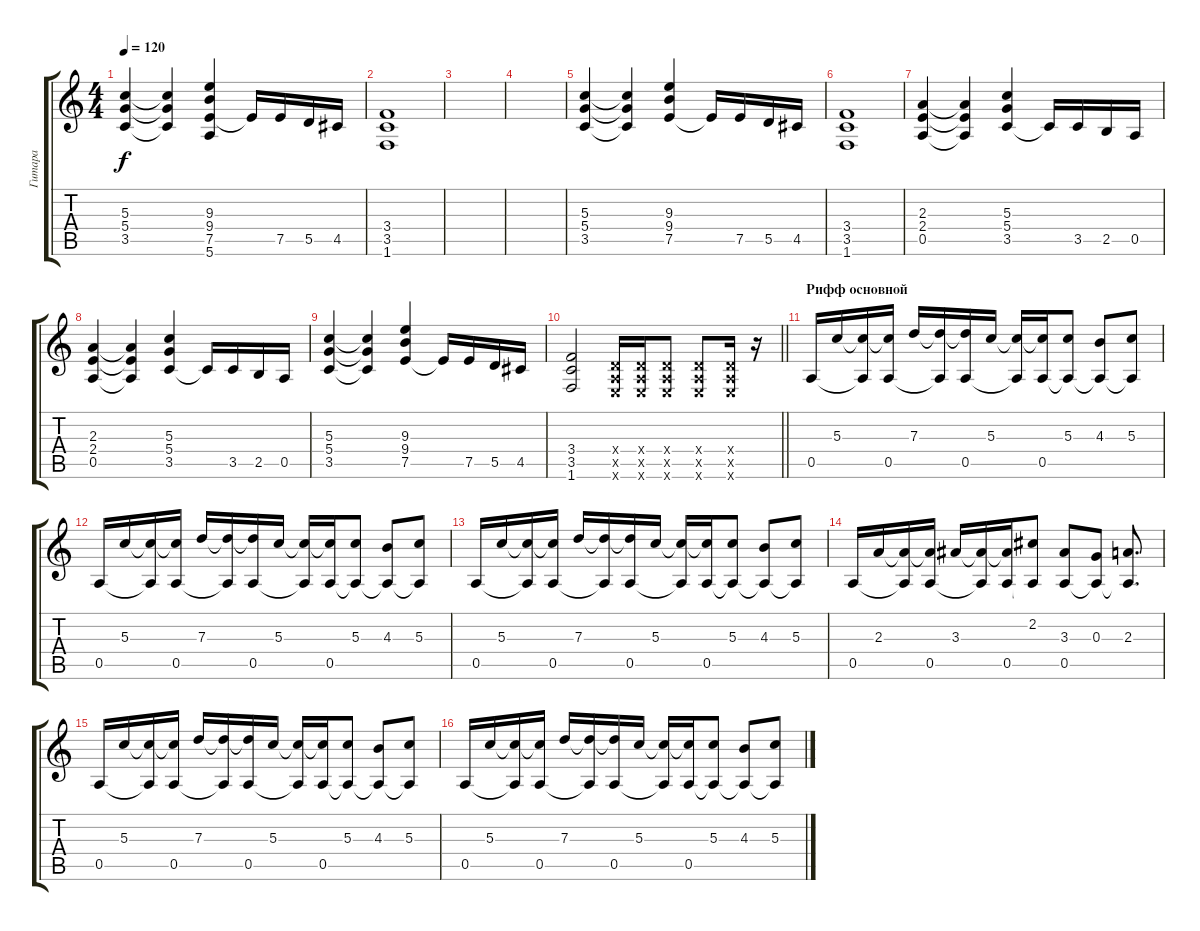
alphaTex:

\track ("Гитара" "Гитара") {instrument acousticguitarsteel}
\staff {score tabs}
\tuning (E4 B3 G3 D3 A2 E2) {hide}
\ts (4 4)
\tempo 120
\clef g2
\ks c
(5.3 5.4 3.5).4{dy f instrument distortionguitar} (5.3{t} 5.4{t} 3.5{t}).4{instrument distortionguitar} (9.3 9.4 7.5 5.6{t}).4{instrument distortionguitar} 7.5{t}.16 7.5.16{instrument distortionguitar} 5.5.16{instrument distortionguitar} 4.5.16{instrument distortionguitar} |
(3.4 3.5 1.6).1{instrument distortionguitar} |
|
|
(5.3 5.4 3.5).4{instrument distortionguitar} (5.3{t} 5.4{t} 3.5{t}).4{instrument distortionguitar} (9.3 9.4 7.5).4{instrument distortionguitar} 7.5{t}.16 7.5.16{instrument distortionguitar} 5.5.16{instrument distortionguitar} 4.5.16{instrument distortionguitar} |
(3.4 3.5 1.6).1{instrument distortionguitar} |
(2.3 2.4 0.5).4{instrument distortionguitar} (2.3{t} 2.4{t} 0.5{t}).4{instrument distortionguitar} (5.3 5.4 3.5).4{instrument distortionguitar} 3.5{t}.16 3.5.16{instrument distortionguitar} 2.5.16{instrument distortionguitar} 0.5.16{instrument distortionguitar} |
(2.3 2.4 0.5).4{instrument distortionguitar} (2.3{t} 2.4{t} 0.5{t}).4{instrument distortionguitar} (5.3 5.4 3.5).4{instrument distortionguitar} 3.5{t}.16 3.5.16{instrument distortionguitar} 2.5.16{instrument distortionguitar} 0.5.16{instrument distortionguitar} |
(5.3 5.4 3.5).4{instrument distortionguitar} (5.3{t} 5.4{t} 3.5{t}).4{instrument distortionguitar} (9.3 9.4 7.5).4{instrument distortionguitar} 7.5{t}.16 7.5.16{instrument distortionguitar} 5.5.16{instrument distortionguitar} 4.5.16{instrument distortionguitar} |
\barLineRight lightlight
(3.4 3.5 1.6).2{instrument distortionguitar} (0.4{x} 0.5{x} 0.6{x}).16 (0.4{x} 0.5{x} 0.6{x}).16 (0.4{x} 0.5{x} 0.6{x}).8 (0.4{x} 0.5{x} 0.6{x}).8 (0.4{x} 0.5{x} 0.6{x}).16 r.16 |
\section ("" "Рифф основной")
0.5.16 5.3.16 (5.3{t} 0.5{t}).16 (5.3{t} 0.5).16 7.3.16 (7.3{t} 0.5{t}).16 (7.3{t} 0.5).16 5.3.16 (5.3{t} 0.5{t}).16 (5.3{t} 0.5).16 (5.3 0.5{t}).8 (4.3 0.5{t}).8 (5.3 0.5{t}).8 |
0.5.16 5.3.16 (5.3{t} 0.5{t}).16 (5.3{t} 0.5).16 7.3.16 (7.3{t} 0.5{t}).16 (7.3{t} 0.5).16 5.3.16 (5.3{t} 0.5{t}).16 (5.3{t} 0.5).16 (5.3 0.5{t}).8 (4.3 0.5{t}).8 (5.3 0.5{t}).8 |
0.5.16 5.3.16 (5.3{t} 0.5{t}).16 (5.3{t} 0.5).16 7.3.16 (7.3{t} 0.5{t}).16 (7.3{t} 0.5).16 5.3.16 (5.3{t} 0.5{t}).16 (5.3{t} 0.5).16 (5.3 0.5{t}).8 (4.3 0.5{t}).8 (5.3 0.5{t}).8 |
0.5.16 2.3.16 (2.3{t} 0.5{t}).16 (2.3{t} 0.5).16 3.3.16 (3.3{t} 0.5{t}).16 (3.3{t} 0.5).16 (2.2 0.5{t}).8 (3.3 0.5).8 (0.3 0.5{t}).8 (2.3 0.5{t}).8{d} |
0.5.16 5.3.16 (5.3{t} 0.5{t}).16 (5.3{t} 0.5).16 7.3.16 (7.3{t} 0.5{t}).16 (7.3{t} 0.5).16 5.3.16 (5.3{t} 0.5{t}).16 (5.3{t} 0.5).16 (5.3 0.5{t}).8 (4.3 0.5{t}).8 (5.3 0.5{t}).8 |
0.5.16 5.3.16 (5.3{t} 0.5{t}).16 (5.3{t} 0.5).16 7.3.16 (7.3{t} 0.5{t}).16 (7.3{t} 0.5).16 5.3.16 (5.3{t} 0.5{t}).16 (5.3{t} 0.5).16 (5.3 0.5{t}).8 (4.3 0.5{t}).8 (5.3 0.5{t}).8
